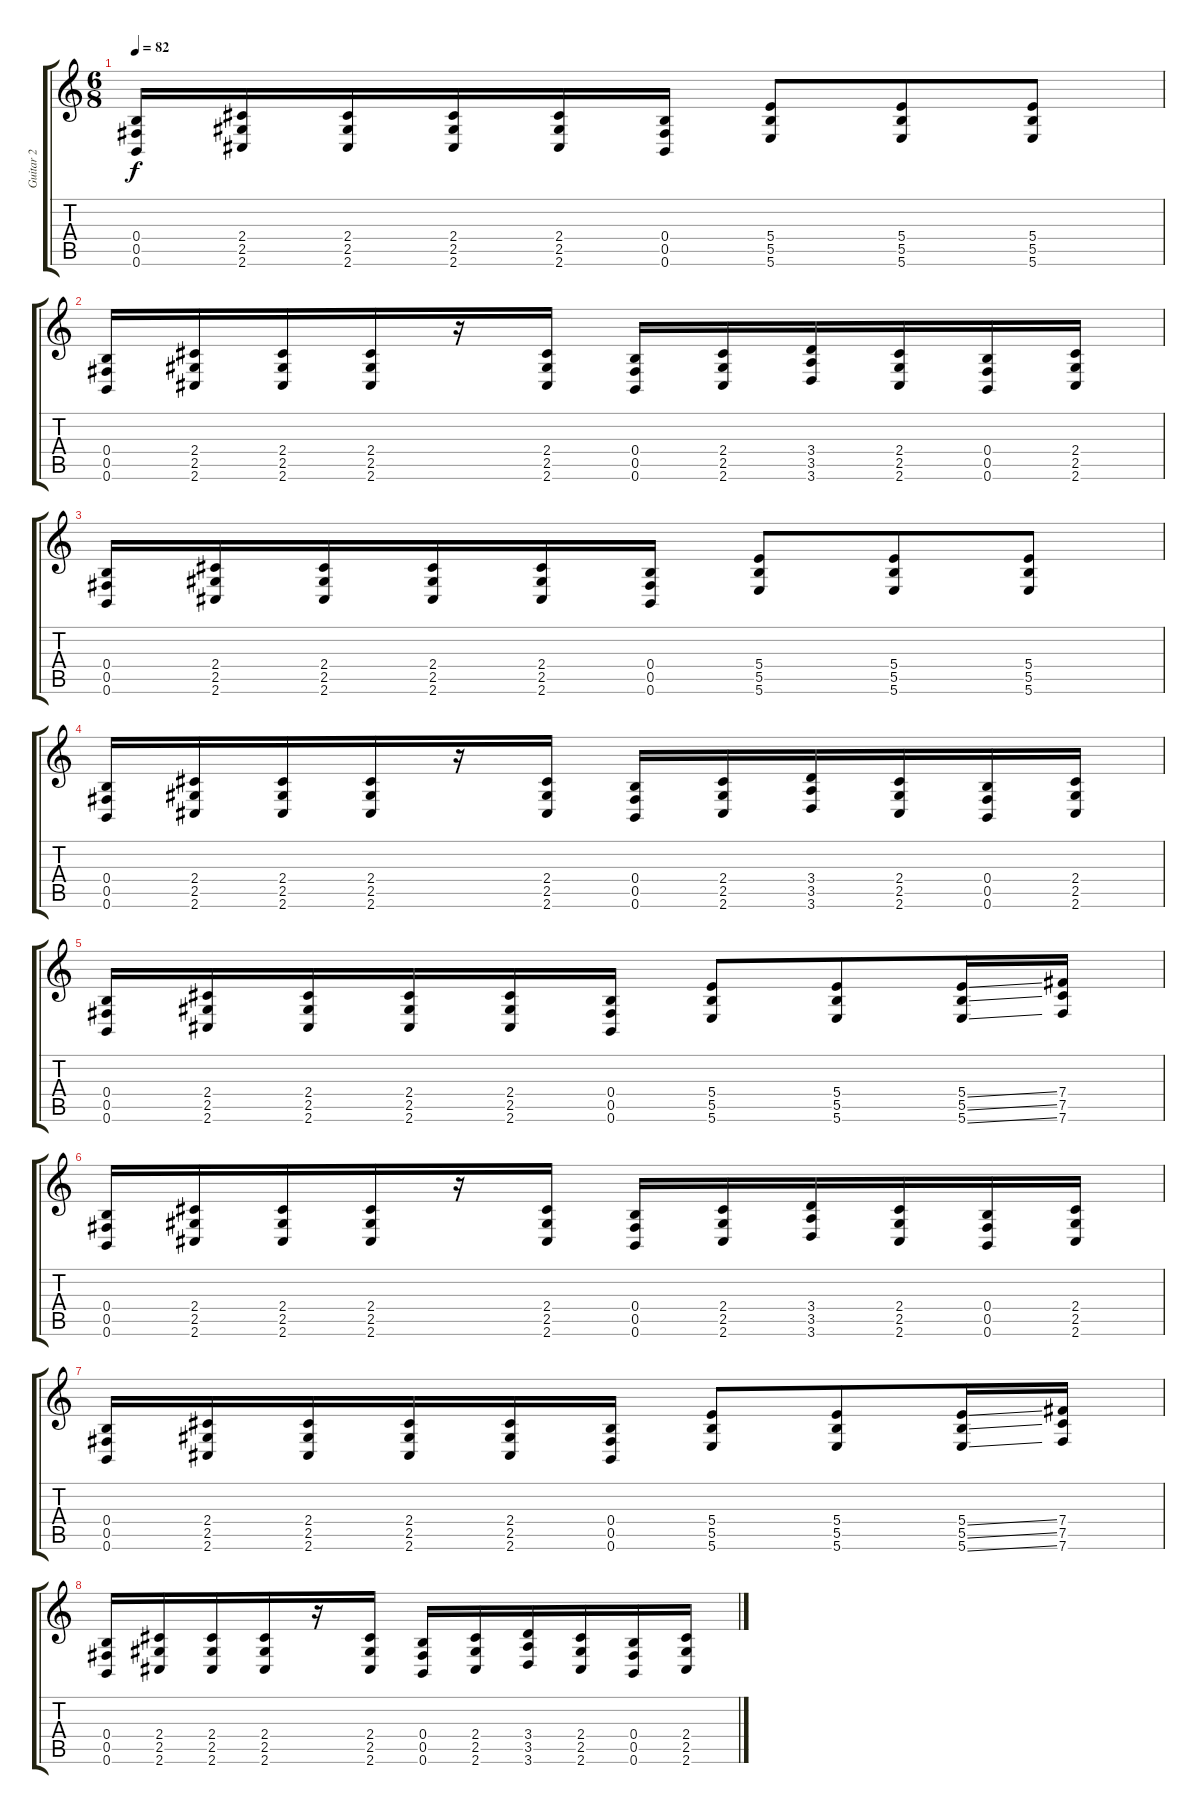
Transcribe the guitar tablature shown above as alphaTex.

\track ("Guitar 2" "Guitar 2") {instrument distortionguitar}
\staff {score tabs}
\tuning (Db4 Ab3 E3 B2 Gb2 B1) {hide}
\ts (6 8)
\tempo 82
\clef g2
\ks c
(0.4 0.5 0.6).16{dy f} (2.4 2.5 2.6).16 (2.4 2.5 2.6).16 (2.4 2.5 2.6).16 (2.4 2.5 2.6).16 (0.4 0.5 0.6).16 (5.4 5.5 5.6).8 (5.4 5.5 5.6).8 (5.4 5.5 5.6).8 |
(0.4 0.5 0.6).16 (2.4 2.5 2.6).16 (2.4 2.5 2.6).16 (2.4 2.5 2.6).16 r.16 (2.4 2.5 2.6).16 (0.4 0.5 0.6).16 (2.4 2.5 2.6).16 (3.4 3.5 3.6).16 (2.4 2.5 2.6).16 (0.4 0.5 0.6).16 (2.4 2.5 2.6).16 |
(0.4 0.5 0.6).16 (2.4 2.5 2.6).16 (2.4 2.5 2.6).16 (2.4 2.5 2.6).16 (2.4 2.5 2.6).16 (0.4 0.5 0.6).16 (5.4 5.5 5.6).8 (5.4 5.5 5.6).8 (5.4 5.5 5.6).8 |
(0.4 0.5 0.6).16 (2.4 2.5 2.6).16 (2.4 2.5 2.6).16 (2.4 2.5 2.6).16 r.16 (2.4 2.5 2.6).16 (0.4 0.5 0.6).16 (2.4 2.5 2.6).16 (3.4 3.5 3.6).16 (2.4 2.5 2.6).16 (0.4 0.5 0.6).16 (2.4 2.5 2.6).16 |
(0.4 0.5 0.6).16 (2.4 2.5 2.6).16 (2.4 2.5 2.6).16 (2.4 2.5 2.6).16 (2.4 2.5 2.6).16 (0.4 0.5 0.6).16 (5.4 5.5 5.6).8 (5.4 5.5 5.6).8 (5.4{ss} 5.5{ss} 5.6{ss}).16 (7.4 7.5 7.6).16 |
(0.4 0.5 0.6).16 (2.4 2.5 2.6).16 (2.4 2.5 2.6).16 (2.4 2.5 2.6).16 r.16 (2.4 2.5 2.6).16 (0.4 0.5 0.6).16 (2.4 2.5 2.6).16 (3.4 3.5 3.6).16 (2.4 2.5 2.6).16 (0.4 0.5 0.6).16 (2.4 2.5 2.6).16 |
(0.4 0.5 0.6).16 (2.4 2.5 2.6).16 (2.4 2.5 2.6).16 (2.4 2.5 2.6).16 (2.4 2.5 2.6).16 (0.4 0.5 0.6).16 (5.4 5.5 5.6).8 (5.4 5.5 5.6).8 (5.4{ss} 5.5{ss} 5.6{ss}).16 (7.4 7.5 7.6).16 |
(0.4 0.5 0.6).16 (2.4 2.5 2.6).16 (2.4 2.5 2.6).16 (2.4 2.5 2.6).16 r.16 (2.4 2.5 2.6).16 (0.4 0.5 0.6).16 (2.4 2.5 2.6).16 (3.4 3.5 3.6).16 (2.4 2.5 2.6).16 (0.4 0.5 0.6).16 (2.4 2.5 2.6).16
